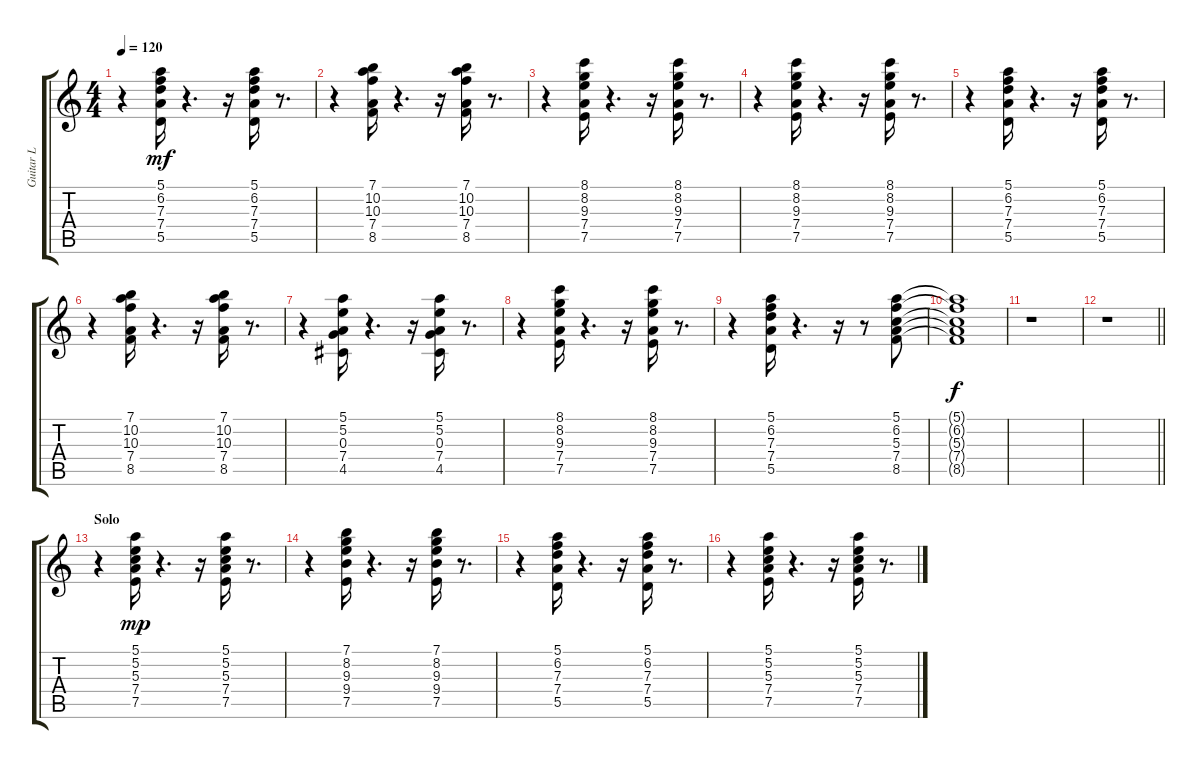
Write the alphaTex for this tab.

\track ("Guitar L" "Guitar L") {instrument electricguitarclean}
\staff {score tabs}
\tuning (E4 B3 G3 D3 A2 E2) {hide}
\ts (4 4)
\tempo 120
\clef g2
\ks c
r.4{dy mf} (5.1 6.2 7.3 7.4 5.5).16 r.4{d} r.16 (5.1 6.2 7.3 7.4 5.5).16 r.8{d} |
r.4 (7.1 10.2 10.3 7.4 8.5).16 r.4{d} r.16 (7.1 10.2 10.3 7.4 8.5).16 r.8{d} |
r.4 (8.1 8.2 9.3 7.4 7.5).16 r.4{d} r.16 (8.1 8.2 9.3 7.4 7.5).16 r.8{d} |
r.4 (8.1 8.2 9.3 7.4 7.5).16 r.4{d} r.16 (8.1 8.2 9.3 7.4 7.5).16 r.8{d} |
r.4 (5.1 6.2 7.3 7.4 5.5).16 r.4{d} r.16 (5.1 6.2 7.3 7.4 5.5).16 r.8{d} |
r.4 (7.1 10.2 10.3 7.4 8.5).16 r.4{d} r.16 (7.1 10.2 10.3 7.4 8.5).16 r.8{d} |
r.4 (5.1 5.2 0.3 7.4 4.5).16 r.4{d} r.16 (5.1 5.2 0.3 7.4 4.5).16 r.8{d} |
r.4 (8.1 8.2 9.3 7.4 7.5).16 r.4{d} r.16 (8.1 8.2 9.3 7.4 7.5).16 r.8{d} |
r.4 (5.1 6.2 7.3 7.4 5.5).16 r.4{d} r.16 r.8 (5.1 6.2 5.3 7.4 8.5).8 |
(5.1{t} 6.2{t} 5.3{t} 7.4{t} 8.5{t}).1{dy f} |
r.1 |
\barLineRight lightlight
r.1 |
\section ("" "Solo")
r.4 (5.1 5.2 5.3 7.4 7.5).16{dy mp} r.4{d} r.16 (5.1 5.2 5.3 7.4 7.5).16 r.8{d} |
r.4 (7.1 8.2 9.3 9.4 7.5).16 r.4{d} r.16 (7.1 8.2 9.3 9.4 7.5).16 r.8{d} |
r.4 (5.1 6.2 7.3 7.4 5.5).16 r.4{d} r.16 (5.1 6.2 7.3 7.4 5.5).16 r.8{d} |
r.4 (5.1 5.2 5.3 7.4 7.5).16 r.4{d} r.16 (5.1 5.2 5.3 7.4 7.5).16 r.8{d}
